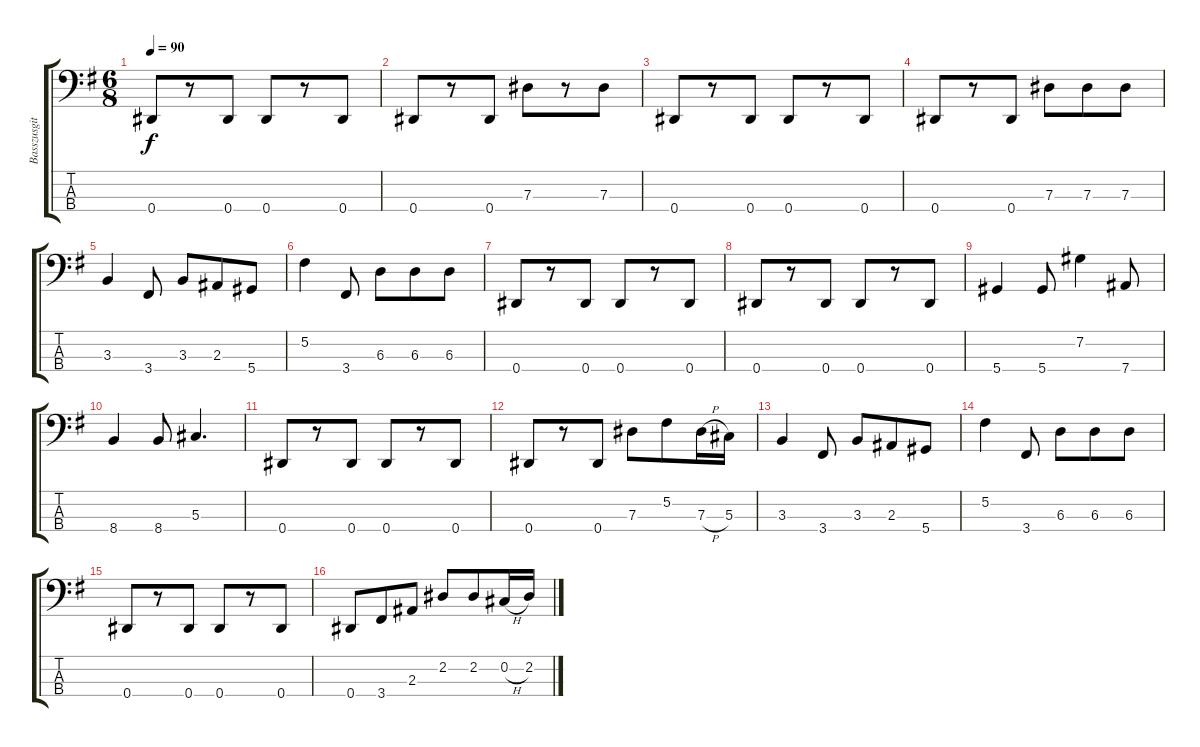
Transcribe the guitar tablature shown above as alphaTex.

\track ("Basszusgitár (Barry Dunaway)" "Basszusgit") {instrument electricbassfinger}
\staff {score tabs}
\tuning (Gb2 Db2 Ab1 Eb1) {hide}
\ts (6 8)
\tempo 90
\clef f4
\ks g
0.4.8{dy f} r.8 0.4.8 0.4.8 r.8 0.4.8 |
0.4.8 r.8 0.4.8 7.3.8 r.8 7.3.8 |
0.4.8 r.8 0.4.8 0.4.8 r.8 0.4.8 |
0.4.8 r.8 0.4.8 7.3.8 7.3.8 7.3.8 |
3.3.4 3.4.8 3.3.8 2.3.8 5.4.8 |
5.2.4 3.4.8 6.3.8 6.3.8 6.3.8 |
0.4.8 r.8 0.4.8 0.4.8 r.8 0.4.8 |
0.4.8 r.8 0.4.8 0.4.8 r.8 0.4.8 |
5.4.4 5.4.8 7.2.4 7.4.8 |
8.4.4 8.4.8 5.3.4{d} |
0.4.8 r.8 0.4.8 0.4.8 r.8 0.4.8 |
0.4.8 r.8 0.4.8 7.3.8 5.2.8 7.3{h}.16 5.3.16 |
3.3.4 3.4.8 3.3.8 2.3.8 5.4.8 |
5.2.4 3.4.8 6.3.8 6.3.8 6.3.8 |
0.4.8 r.8 0.4.8 0.4.8 r.8 0.4.8 |
0.4.8 3.4.8 2.3.8 2.2.8 2.2.8 0.2{h}.16 2.2.16
